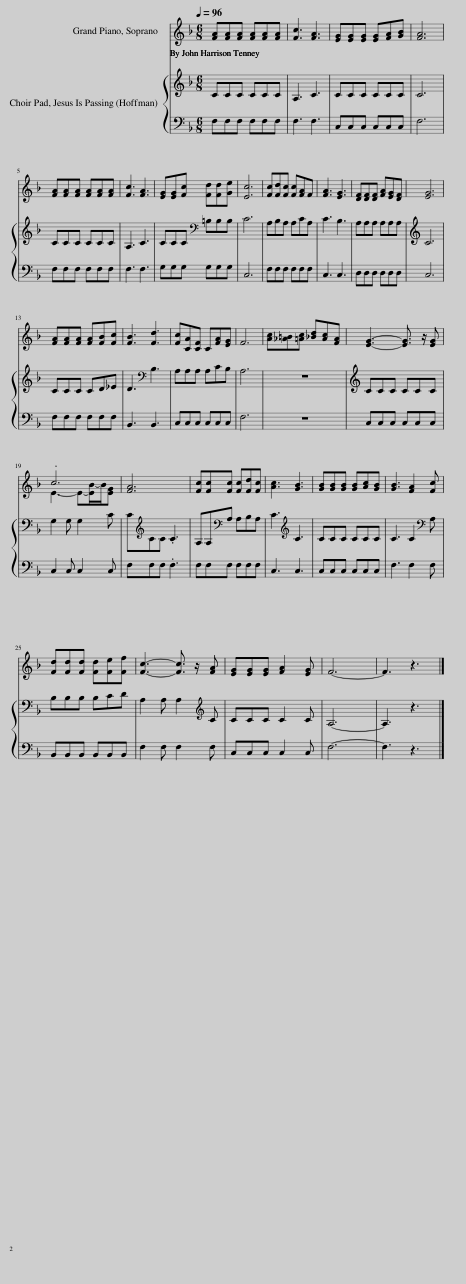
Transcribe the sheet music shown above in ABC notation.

X:1
%%score ( 1 2 ) { 3 | 4 }
L:1/8
Q:1/4=96
M:6/8
I:linebreak $
K:F
V:1 treble
V:2 treble
V:3 treble
V:4 bass
V:1
 [FA][FA][FA] [FA][FA][FA] | [Fc]3 [FA]3 | [EG][EG][EG] [EG][FA][GB] | [FA]6 |$ [FA][FA][FA] [FA][FA][FA] | %5
 [Fc]3 [FA]3 | [EG][EG][Fc] [Fd][Fd][Ge] | [Ec]6 | [Fc][Fd][Fc] [Fc][FA]F | [FA]3 [EG]3 | %10
 [DF][DF][DF] [FA][EG][DF] | [EG]6 |$ [FA][FA][FA] [FA][FB][Fc] | [FB]3 [Fd]3 | [Fc][CA][CF] C[FA][EG] | %15
 F6 | [Ac][_A=B][=Ac] [_Bd][Ac][FA] | [EG]3- [EG]3/2 z/ [EG] |$ .c6 | [FA]6 | %20
 [Fc][Fc][Fc] [Fc][Fd][Fc] | [Ac]3 [GB]3 | [GB][GB][GB] [GB][Ac][GB] | [GB]3 [FA]2 [Fc] |$ [Fd][Fd][Fd] [Fd][Fe][Ff] | %25
 [Fc]3- [Fc]3/2 z/ [FA] | [EG][EG][EG] [FA]2 [EG] | F6- | F3 z3 |] %29
V:2
 x6 | x6 | x6 | x6 |$ x6 | %5
 x6 | x6 | x6 | x6 | x6 | %10
 x6 | x6 |$ x6 | x6 | x6 | %15
 x6 | x6 | x6 |$ E3- E-[EB-]/B/[EG] | x6 | %20
 x6 | x6 | x6 | x6 |$ x6 | %25
 x6 | x6 | x6 | x6 |] %29
V:3
 CCC CCC | A,3 C3 | CCC CCC | C6 |$ CCC CCC | %5
 A,3 C3 | CCC[K:bass] =B,B,B, | C6 | A,B,A, A,CA, | C3 B,3 | %10
 A,A,A, A,A,A, | C6 |$ CCC CD_E | D3[K:bass] B,3 | A,A,A, A,CB, | %15
 A,6 | z6 | CCC CCC |$ G,2 G, G,2 C | C[K:treble]CC .C3 | %20
 A,A,[K:bass]A, A,B,A, | C3[K:treble] C3 | CCC CCC | C3 C2[K:bass] A, |$ B,B,B, B,CD | %25
 A,2 A, A,2[K:treble] C | CCC C2 C | A,6- | A,3 z3 |] %29
V:4
 F,F,F, F,F,F, | F,3 F,3 | C,C,C, C,C,C, | F,6 |$ F,F,F, F,F,F, | %5
 F,3 F,3 | G,G,G, G,G,G, | C,6 | F,F,F, F,F,F, | C,3 C,3 | %10
 D,D,D, D,D,D, | C,6 |$ F,F,F, F,F,F, | B,,3 B,,3 | C,C,C, C,C,C, | %15
 F,6 | z6 | C,C,C, C,C,C, |$ C,2 C, C,2 C, | F,F,F, .F,3 | %20
 F,F,F, F,F,F, | C,3 C,3 | C,C,C, C,C,C, | F,3 F,2 F, |$ B,,B,,B,, B,,B,,B,, | %25
 F,2 F, F,2 F, | C,C,C, C,2 C, | F,6- | F,3 z3 |] %29
